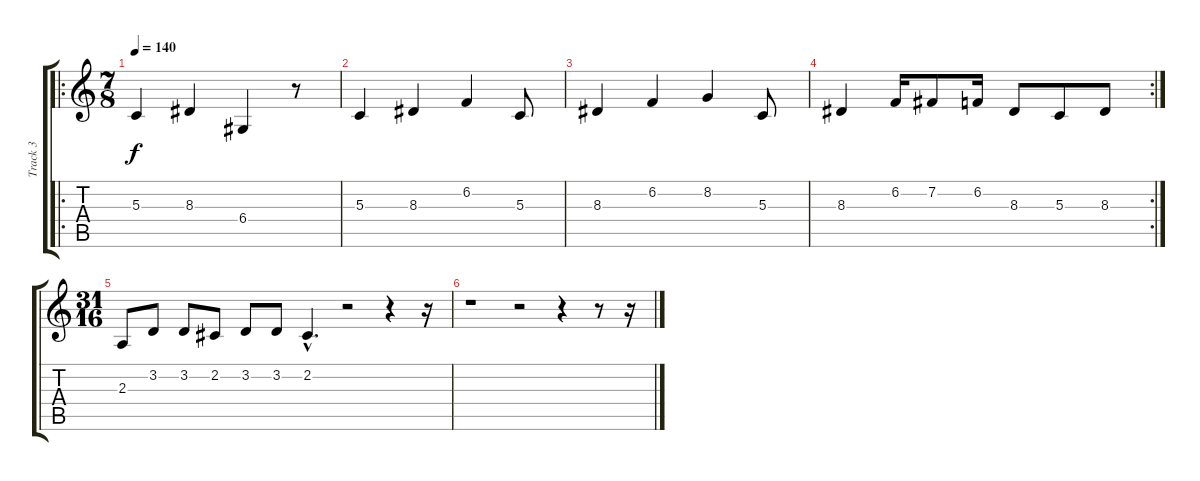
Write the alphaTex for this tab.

\track ("Track 3" "Track 3") {instrument fx7echoes}
\staff {score tabs}
\tuning (E4 B3 G3 D3 A2 E2) {hide}
\ro
\ts (7 8)
\tempo 140
\clef g2
\ks c
5.3.4{dy f} 8.3.4 6.4.4 r.8 |
5.3.4 8.3.4 6.2.4 5.3.8 |
8.3.4 6.2.4 8.2.4 5.3.8 |
\rc 2
8.3.4 6.2.16 7.2.8 6.2.16 8.3.8 5.3.8 8.3.8 |
\ts (31 16)
2.3.8 3.2.8 3.2.8 2.2.8 3.2.8 3.2.8 2.2{hac}.4{d} r.2 r.4 r.16 |
r.1 r.2 r.4 r.8 r.16
